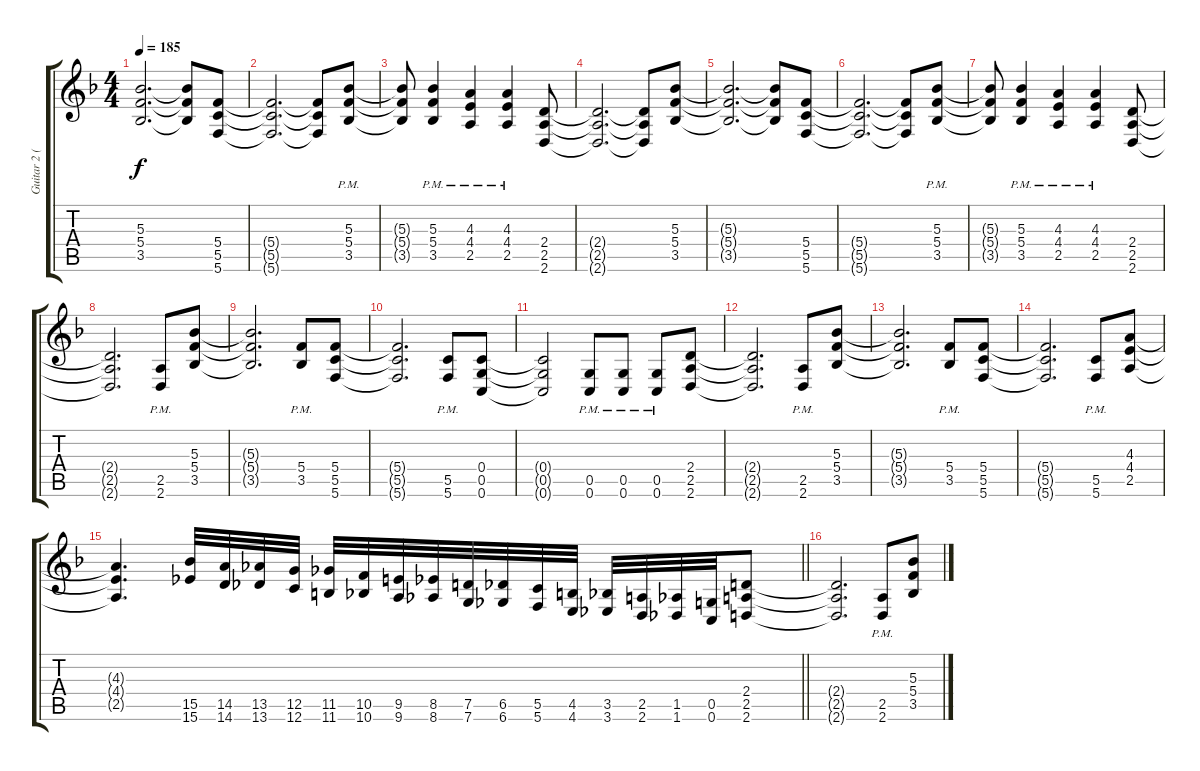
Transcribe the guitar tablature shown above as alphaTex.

\track ("Guitar 2 (Distorted- Padget)" "Guitar 2 (") {instrument distortionguitar}
\staff {score tabs}
\tuning (D4 A3 F3 C3 G2 C2) {hide}
\ts (4 4)
\tempo 185
\clef g2
\ks dminor
(5.3{t} 5.4{t} 3.5{t}).2{d dy f} (5.3{t} 5.4{t} 3.5{t}).8 (5.4 5.5 5.6).8 |
(5.4{t} 5.5{t} 5.6{t}).2{d} (5.4{t} 5.5{t} 5.6{t}).8 (5.3{pm} 5.4{pm} 3.5{pm}).8 |
(5.3{t} 5.4{t} 3.5{t}).8 (5.3{pm} 5.4{pm} 3.5{pm}).4 (4.3{pm} 4.4{pm} 2.5{pm}).4 (4.3{pm} 4.4{pm} 2.5{pm}).4 (2.4 2.5 2.6).8 |
(2.4{t} 2.5{t} 2.6{t}).2{d} (2.4{t} 2.5{t} 2.6{t}).8 (5.3 5.4 3.5).8 |
(5.3{t} 5.4{t} 3.5{t}).2{d} (5.3{t} 5.4{t} 3.5{t}).8 (5.4 5.5 5.6).8 |
(5.4{t} 5.5{t} 5.6{t}).2{d} (5.4{t} 5.5{t} 5.6{t}).8 (5.3{pm} 5.4{pm} 3.5{pm}).8 |
(5.3{t} 5.4{t} 3.5{t}).8 (5.3{pm} 5.4{pm} 3.5{pm}).4 (4.3{pm} 4.4{pm} 2.5{pm}).4 (4.3{pm} 4.4{pm} 2.5{pm}).4 (2.4 2.5 2.6).8 |
(2.4{t} 2.5{t} 2.6{t}).2{d} (2.5{pm} 2.6{pm}).8 (5.3 5.4 3.5).8 |
(5.3{t} 5.4{t} 3.5{t}).2{d} (5.4{pm} 3.5{pm}).8 (5.4 5.5 5.6).8 |
(5.4{t} 5.5{t} 5.6{t}).2{d} (5.5{pm} 5.6{pm}).8 (0.4 0.5 0.6).8 |
(0.4{t} 0.5{t} 0.6{t}).2 (0.5{pm} 0.6{pm}).8 (0.5{pm} 0.6{pm}).8 (0.5{pm} 0.6{pm}).8 (2.4 2.5 2.6).8 |
(2.4{t} 2.5{t} 2.6{t}).2{d} (2.5{pm} 2.6{pm}).8 (5.3 5.4 3.5).8 |
(5.3{t} 5.4{t} 3.5{t}).2{d} (5.4{pm} 3.5{pm}).8 (5.4 5.5 5.6).8 |
(5.4{t} 5.5{t} 5.6{t}).2{d} (5.5{pm} 5.6{pm}).8 (4.3 4.4 2.5).8 |
\barLineRight lightlight
(4.3{t} 4.4{t} 2.5{t}).4{d} (15.5 15.6).32{instrument guitarfretnoise} (14.5 14.6).32 (13.5 13.6).32 (12.5 12.6).32 (11.5 11.6).32 (10.5 10.6).32 (9.5 9.6).32 (8.5 8.6).32 (7.5 7.6).32 (6.5 6.6).32 (5.5 5.6).32 (4.5 4.6).32 (3.5 3.6).32 (2.5 2.6).32 (1.5 1.6).32 (0.5 0.6).32 (2.4 2.5 2.6).8{instrument distortionguitar} |
(2.4{t} 2.5{t} 2.6{t}).2{d} (2.5{pm} 2.6{pm}).8 (5.3 5.4 3.5).8
